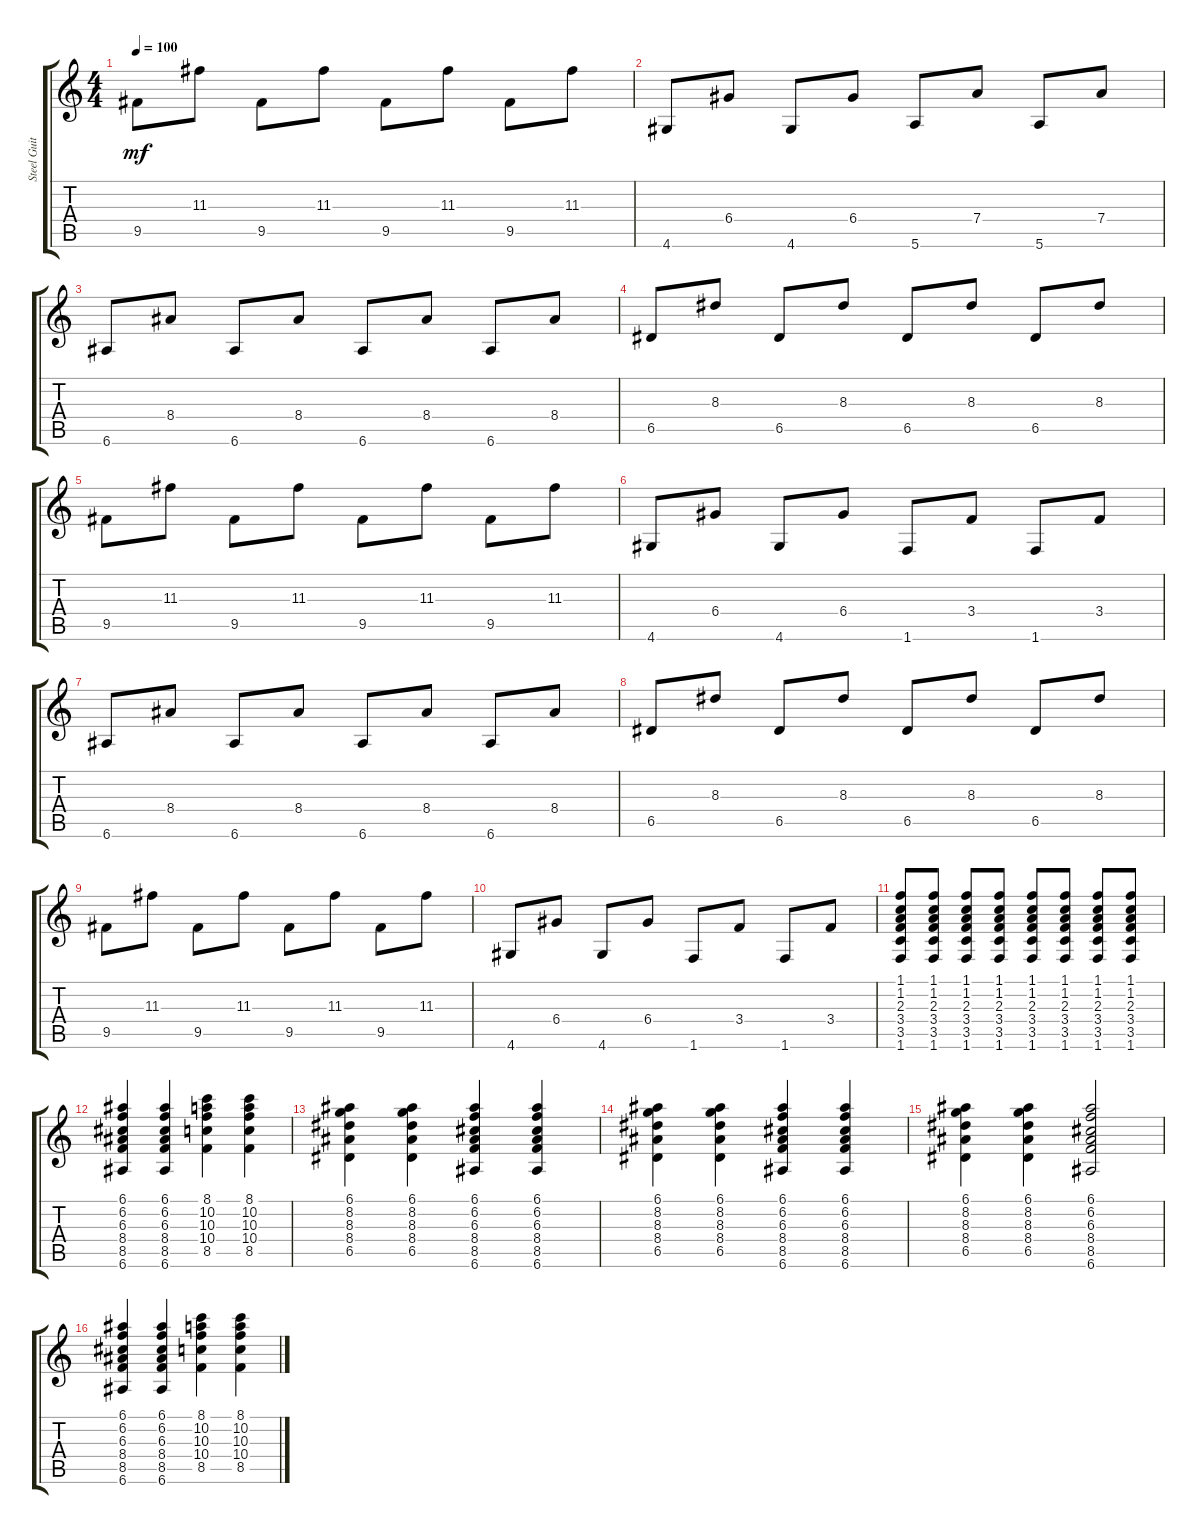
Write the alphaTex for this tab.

\track ("Steel Guitar" "Steel Guit") {instrument acousticguitarsteel}
\staff {score tabs}
\tuning (E4 B3 G3 D3 A2 E2) {hide}
\ts (4 4)
\tempo 100
\clef g2
\ks c
9.5.8{dy mf} 11.3.8 9.5.8 11.3.8 9.5.8 11.3.8 9.5.8 11.3.8 |
4.6.8 6.4.8 4.6.8 6.4.8 5.6.8 7.4.8 5.6.8 7.4.8 |
6.6.8 8.4.8 6.6.8 8.4.8 6.6.8 8.4.8 6.6.8 8.4.8 |
6.5.8 8.3.8 6.5.8 8.3.8 6.5.8 8.3.8 6.5.8 8.3.8 |
9.5.8 11.3.8 9.5.8 11.3.8 9.5.8 11.3.8 9.5.8 11.3.8 |
4.6.8 6.4.8 4.6.8 6.4.8 1.6.8 3.4.8 1.6.8 3.4.8 |
6.6.8 8.4.8 6.6.8 8.4.8 6.6.8 8.4.8 6.6.8 8.4.8 |
6.5.8 8.3.8 6.5.8 8.3.8 6.5.8 8.3.8 6.5.8 8.3.8 |
9.5.8 11.3.8 9.5.8 11.3.8 9.5.8 11.3.8 9.5.8 11.3.8 |
4.6.8 6.4.8 4.6.8 6.4.8 1.6.8 3.4.8 1.6.8 3.4.8 |
(1.1 1.2 2.3 3.4 3.5 1.6).8 (1.1 1.2 2.3 3.4 3.5 1.6).8 (1.1 1.2 2.3 3.4 3.5 1.6).8 (1.1 1.2 2.3 3.4 3.5 1.6).8 (1.1 1.2 2.3 3.4 3.5 1.6).8 (1.1 1.2 2.3 3.4 3.5 1.6).8 (1.1 1.2 2.3 3.4 3.5 1.6).8 (1.1 1.2 2.3 3.4 3.5 1.6).8 |
(6.1 6.2 6.3 8.4 8.5 6.6).4 (6.1 6.2 6.3 8.4 8.5 6.6).4 (8.1 10.2 10.3 10.4 8.5).4 (8.1 10.2 10.3 10.4 8.5).4 |
(6.1 8.2 8.3 8.4 6.5).4 (6.1 8.2 8.3 8.4 6.5).4 (6.1 6.2 6.3 8.4 8.5 6.6).4 (6.1 6.2 6.3 8.4 8.5 6.6).4 |
(6.1 8.2 8.3 8.4 6.5).4 (6.1 8.2 8.3 8.4 6.5).4 (6.1 6.2 6.3 8.4 8.5 6.6).4 (6.1 6.2 6.3 8.4 8.5 6.6).4 |
(6.1 8.2 8.3 8.4 6.5).4 (6.1 8.2 8.3 8.4 6.5).4 (6.1 6.2 6.3 8.4 8.5 6.6).2 |
(6.1 6.2 6.3 8.4 8.5 6.6).4 (6.1 6.2 6.3 8.4 8.5 6.6).4 (8.1 10.2 10.3 10.4 8.5).4 (8.1 10.2 10.3 10.4 8.5).4
